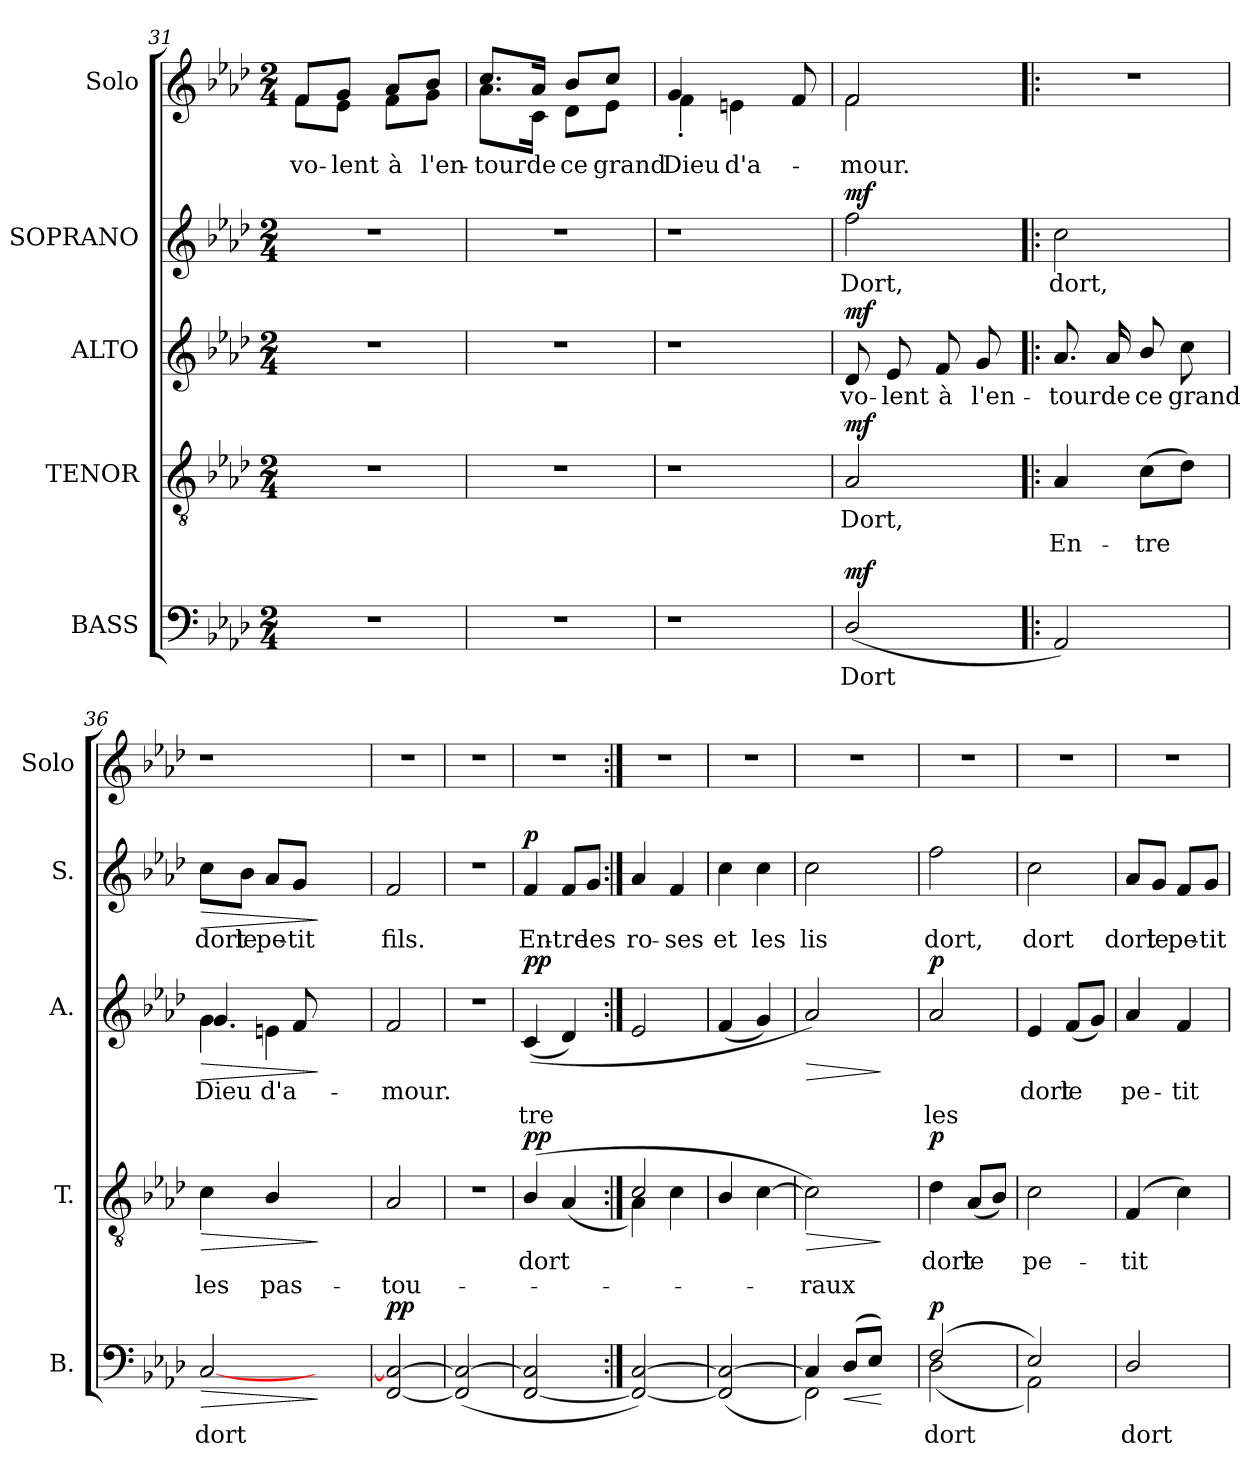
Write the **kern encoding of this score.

**kern	**text	**dynam	**kern	**text	**text	**dynam	**kern	**text	**text	**dynam	**kern	**text	**dynam	**kern	**text
*part5	*part5	*part5	*part4	*part4	*part4	*part4	*part3	*part3	*part3	*part3	*part2	*part2	*part2	*part1	*part1
*staff5	*staff5	*staff5	*staff4	*staff4	*staff4	*staff4	*staff3	*staff3	*staff3	*staff3	*staff2	*staff2	*staff2	*staff1	*staff1
*I"BASS	*	*	*I"TENOR	*	*	*	*I"ALTO	*	*	*	*I"SOPRANO	*	*	*I"Solo	*
*I'B.	*	*	*I'T.	*	*	*	*I'A.	*	*	*	*I'S.	*	*	*I'Solo	*
*clefF4	*	*	*clefGv2	*	*	*	*clefG2	*	*	*	*clefG2	*	*	*clefG2	*
*k[b-e-a-d-]	*	*	*k[b-e-a-d-]	*	*	*	*k[b-e-a-d-]	*	*	*	*k[b-e-a-d-]	*	*	*k[b-e-a-d-]	*
*A-:	*	*	*A-:	*	*	*	*A-:	*	*	*	*A-:	*	*	*A-:	*
*M2/4	*	*	*M2/4	*	*	*	*M2/4	*	*	*	*M2/4	*	*	*M2/4	*
=31	=31	=31	=31	=31	=31	=31	=31	=31	=31	=31	=31	=31	=31	=31	=31
!LO:N:vis=1	!	!	!LO:N:vis=1	!	!	!	!LO:N:vis=1	!	!	!	!LO:N:vis=1	!	!	!	!LO:LY:b
*	*	*	*	*	*	*	*	*	*	*	*	*	*	*^	*
2r	.	.	2r	.	.	.	2r	.	.	.	2r	.	.	8f/L	8f\L	vo-
!	!	!	!	!	!	!	!	!	!	!	!	!	!	!	!	!LO:LY:b
.	.	.	.	.	.	.	.	.	.	.	.	.	.	8g/J	8e-\J	-lent
!	!	!	!	!	!	!	!	!	!	!	!	!	!	!	!	!LO:LY:b
.	.	.	.	.	.	.	.	.	.	.	.	.	.	8a-/L	8f\L	à
!	!	!	!	!	!	!	!	!	!	!	!	!	!	!	!	!LO:LY:b
.	.	.	.	.	.	.	.	.	.	.	.	.	.	8b-/J	8g\J	l'en-
=32	=32	=32	=32	=32	=32	=32	=32	=32	=32	=32	=32	=32	=32	=32	=32	=32
!LO:N:vis=1	!	!	!LO:N:vis=1	!	!	!	!LO:N:vis=1	!	!	!	!LO:N:vis=1	!	!	!	!	!LO:LY:b
2r	.	.	2r	.	.	.	2r	.	.	.	2r	.	.	8.cc/L	8.a-\L	-tour
!	!	!	!	!	!	!	!	!	!	!	!	!	!	!	!	!LO:LY:b
.	.	.	.	.	.	.	.	.	.	.	.	.	.	16a-/Jk	16c\Jk	de
!	!	!	!	!	!	!	!	!	!	!	!	!	!	!	!	!LO:LY:b
.	.	.	.	.	.	.	.	.	.	.	.	.	.	8b-/L	8d-\L	ce
!	!	!	!	!	!	!	!	!	!	!	!	!	!	!	!	!LO:LY:b
.	.	.	.	.	.	.	.	.	.	.	.	.	.	8cc/J	8e-\J	grand
=33	=33	=33	=33	=33	=33	=33	=33	=33	=33	=33	=33	=33	=33	=33	=33	=33
!LO:N:vis=1	!	!	!LO:N:vis=1	!	!	!	!LO:N:vis=1	!	!	!	!LO:N:vis=1	!	!	!	!	!LO:LY:b
2r	.	.	2r	.	.	.	2r	.	.	.	2r	.	.	4g/	4f'<\	Dieu
!	!	!	!	!	!	!	!	!	!	!	!	!	!	!	!	!LO:LY:b
.	.	.	.	.	.	.	.	.	.	.	.	.	.	4en\	4.ryy	d'a-
8ryy	.	.	8ryy	.	.	.	8ryy	.	.	.	8ryy	.	.	8f/	.	.
!!LO:LB:g=z	!!
=34	=34	=34	=34	=34	=34	=34	=34	=34	=34	=34	=34	=34	=34	=34	=34	=34
!	!LO:LY:b	!LO:DY:a	!	!LO:LY:b	!	!LO:DY:a	!	!LO:LY:b	!	!LO:DY:a	!	!LO:LY:b	!LO:DY:a	!	!	!LO:LY:b
(<2D-/	Dort	mf	2A-/	Dort,	.	mf	8d-/	-vo-	.	mf	2ff\	Dort,	mf	2f/	2f\	-mour.
!	!	!	!	!	!	!	!	!LO:LY:b	!	!	!	!	!	!	!	!
.	.	.	.	.	.	.	8e-/	-lent	.	.	.	.	.	.	.	.
!	!	!	!	!	!	!	!	!LO:LY:b	!	!	!	!	!	!	!	!
.	.	.	.	.	.	.	8f/	à	.	.	.	.	.	.	.	.
!	!	!	!	!	!	!	!	!LO:LY:b	!	!	!	!	!	!	!	!
.	.	.	.	.	.	.	8g/	l'en-	.	.	.	.	.	.	.	.
*	*	*	*	*	*	*	*	*	*	*	*	*	*	*v	*v	*
=35!|:	=35!|:	=35!|:	=35!|:	=35!|:	=35!|:	=35!|:	=35!|:	=35!|:	=35!|:	=35!|:	=35!|:	=35!|:	=35!|:	=35!|:	=35!|:
!	!	!	!	!	!LO:LY:b	!	!	!LO:LY:b	!	!	!	!LO:LY:b	!	!LO:N:vis=1	!
2AA-/)	.	.	4A-/	.	En-	.	8.a-/	-tour	.	.	2cc\	dort,	.	2r	.
!	!	!	!	!	!	!	!	!LO:LY:b	!	!	!	!	!	!	!
.	.	.	.	.	.	.	16a-/	de	.	.	.	.	.	.	.
!	!	!	!	!	!LO:LY:b	!	!	!LO:LY:b	!	!	!	!	!	!	!
.	.	.	(>8c\L	.	-tre	.	8b-/	ce	.	.	.	.	.	.	.
!	!	!	!	!	!	!	!	!LO:LY:b	!	!	!	!	!	!	!
.	.	.	8d-\J)	.	.	.	8cc\	grand	.	.	.	.	.	.	.
=36	=36	=36	=36	=36	=36	=36	=36	=36	=36	=36	=36	=36	=36	=36	=36
!	!LO:LY:b	!LO:HP:b	!	!	!LO:LY:b	!LO:HP:b	!	!LO:LY:b	!	!LO:HP:b	!	!LO:LY:b	!LO:HP:b	!LO:N:vis=1	!
*	*	*	*	*	*	*	*^	*	*	*	*	*	*	*	*
[>2C/	dort	>	4c\	.	les	>	4g\	4.g/	Dieu	.	>	8cc\L	dort	>	2r	.
!	!	!	!	!	!	!	!	!	!	!	!	!	!LO:LY:b	!	!	!
.	.	.	.	.	.	.	.	.	.	.	.	8b-\J	le	.	.	.
!	!	!	!	!	!LO:LY:b	!	!	!	!LO:LY:b	!	!	!	!LO:LY:b	!	!	!
.	.	.	4B-/	.	pas-	.	4en\	.	d'a-	.	.	8a-/L	pe-	.	.	.
!	!	!	!	!	!	!	!	!	!	!	!	!	!LO:LY:b	!	!	!
.	.	.	.	.	.	.	.	8f/	.	.	.	8g/J	-tit	.	.	.
4..ryy	.	]	4..ryy	.	.	]	4..ryy	4..ryy	.	.	]	4..ryy	.	]	4..ryy	.
=37	=37	=37	=37	=37	=37	=37	=37	=37	=37	=37	=37	=37	=37	=37	=37	=37
!	!	!LO:DY:a	!	!	!LO:LY:b	!	!	!	!LO:LY:b	!	!	!	!LO:LY:b	!	!LO:N:vis=1	!
*	*	*	*	*	*	*	*v	*v	*	*	*	*	*	*	*	*
[<2FF/ 2C/_	.	pp	2A-/	.	-tou-	.	2f/	-mour.	.	.	2f/	fils.	.	2r	.
=38	=38	=38	=38	=38	=38	=38	=38	=38	=38	=38	=38	=38	=38	=38	=38
!	!	!	!LO:N:vis=1	!	!	!	!LO:N:vis=1	!	!	!	!LO:N:vis=1	!	!	!LO:N:vis=1	!
(<2FF/] 2C/_	.	.	2r	.	.	.	2r	.	.	.	2r	.	.	2r	.
!!LO:PB:g=z
=39	=39	=39	=39	=39	=39	=39	=39	=39	=39	=39	=39	=39	=39	=39	=39
!	!	!	!	!LO:LY:b	!	!LO:DY:a	!	!	!LO:LY:b	!LO:DY:a	!	!LO:LY:b	!LO:DY:a	!	!
[<2FF/ 2C/]	.	.	(4B-/	dort	.	pp	(<(4c/	.	-tre	pp	4f/	En-	p	2r	.
!	!	!	!	!	!	!	!	!	!	!	!	!LO:LY:b	!	!	!
.	.	.	(<4A-/	.	.	.	4d-/)	.	.	.	8f/L	-tre	.	.	.
!	!	!	!	!	!	!	!	!	!	!	!	!LO:LY:b	!	!	!
.	.	.	.	.	.	.	.	.	.	.	8g/J	les	.	.	.
=40:|!	=40:|!	=40:|!	=40:|!	=40:|!	=40:|!	=40:|!	=40:|!	=40:|!	=40:|!	=40:|!	=40:|!	=40:|!	=40:|!	=40:|!	=40:|!
*	*	*	*^	*	*	*	*	*	*	*	*	*	*	*	*
!	!	!	!	!	!	!	!	!	!	!	!	!	!LO:LY:b	!	!	!
2FF/_ [>2C/)	.	.	2c/	4A-\)	.	.	.	2e-/	.	.	.	4a-/	ro-	.	2r	.
!	!	!	!	!	!	!	!	!	!	!	!	!	!LO:LY:b	!	!	!
.	.	.	.	4c\	.	.	.	.	.	.	.	4f/	-ses	.	.	.
=41	=41	=41	=41	=41	=41	=41	=41	=41	=41	=41	=41	=41	=41	=41	=41	=41
!	!	!	!	!	!	!	!	!	!	!	!	!	!LO:LY:b	!	!	!
*	*	*	*v	*v	*	*	*	*	*	*	*	*	*	*	*	*
(<2FF/] 2C/_	.	.	4B-/	.	.	.	(<4f/	.	.	.	4cc\	et	.	2r	.
!	!	!	!	!	!	!	!	!	!	!	!	!LO:LY:b	!	!	!
.	.	.	[>4c\	.	.	.	4g/)	.	.	.	4cc\	les	.	.	.
=42	=42	=42	=42	=42	=42	=42	=42	=42	=42	=42	=42	=42	=42	=42	=42
*^	*	*	*	*	*	*	*	*	*	*	*	*	*	*	*
!	!	!	!	!	!	!LO:LY:b	!LO:HP:b	!	!	!	!LO:HP:b	!	!LO:LY:b	!	!	!
4C/]	2FF\)	.	.	2c\])	.	-raux	>	2a-/)	.	.	>	2cc\	lis	.	2r	.
!	!	!	!LO:HP:b	!	!	!	!	!	!	!	!	!	!	!	!	!
(>8D-/L	.	.	<	.	.	.	.	.	.	.	.	.	.	.	.	.
8E-/J)	.	.	.	.	.	.	.	.	.	.	.	.	.	.	.	.
*v	*v	*	*	*	*	*	*	*	*	*	*	*	*	*	*	*
.	.	[	.	.	.	]	.	.	.	]	.	.	.	.	.
=43	=43	=43	=43	=43	=43	=43	=43	=43	=43	=43	=43	=43	=43	=43	=43
!	!LO:LY:b	!LO:DY:a	!	!LO:LY:b	!	!LO:DY:a	!	!	!LO:LY:b	!LO:DY:a	!	!LO:LY:b	!	!	!
*^	*	*	*	*	*	*	*	*	*	*	*	*	*	*	*
(2F/	(<2D-\	dort	p	4d-\	dort	.	p	2a-/	.	les	p	2ff\	dort,	.	2r	.
!	!	!	!	!	!LO:LY:b	!	!	!	!	!	!	!	!	!	!	!
.	.	.	.	(<8A-/L	le	.	.	.	.	.	.	.	.	.	.	.
.	.	.	.	8B-/J)	.	.	.	.	.	.	.	.	.	.	.	.
=44	=44	=44	=44	=44	=44	=44	=44	=44	=44	=44	=44	=44	=44	=44	=44	=44
!	!	!	!	!	!LO:LY:b	!	!	!	!LO:LY:b	!	!	!	!LO:LY:b	!	!	!
2E-/)	2AA-\)	.	.	2c\	pe-	.	.	4e-/	dort	.	.	2cc\	dort	.	2r	.
!	!	!	!	!	!	!	!	!	!LO:LY:b	!	!	!	!	!	!	!
.	.	.	.	.	.	.	.	(<8f/L	le	.	.	.	.	.	.	.
.	.	.	.	.	.	.	.	8g/J)	.	.	.	.	.	.	.	.
*v	*v	*	*	*	*	*	*	*	*	*	*	*	*	*	*	*
!!LO:LB:g=z
=45	=45	=45	=45	=45	=45	=45	=45	=45	=45	=45	=45	=45	=45	=45	=45
!	!LO:LY:b	!	!	!LO:LY:b	!	!	!	!LO:LY:b	!	!	!	!LO:LY:b	!	!	!
2D-/	dort	.	(<4F/	-tit	.	.	4a-/	pe-	.	.	8a-/L	dort	.	2r	.
!	!	!	!	!	!	!	!	!	!	!	!	!LO:LY:b	!	!	!
.	.	.	.	.	.	.	.	.	.	.	8g/J	le	.	.	.
!	!	!	!	!	!	!	!	!LO:LY:b	!	!	!	!LO:LY:b	!	!	!
.	.	.	4c\)	.	.	.	4f/	-tit	.	.	8f/L	pe-	.	.	.
!	!	!	!	!	!	!	!	!	!	!	!	!LO:LY:b	!	!	!
.	.	.	.	.	.	.	.	.	.	.	8g/J	-tit	.	.	.
=	=	=	=	=	=	=	=	=	=	=	=	=	=	=	=
*-	*-	*-	*-	*-	*-	*-	*-	*-	*-	*-	*-	*-	*-	*-	*-
